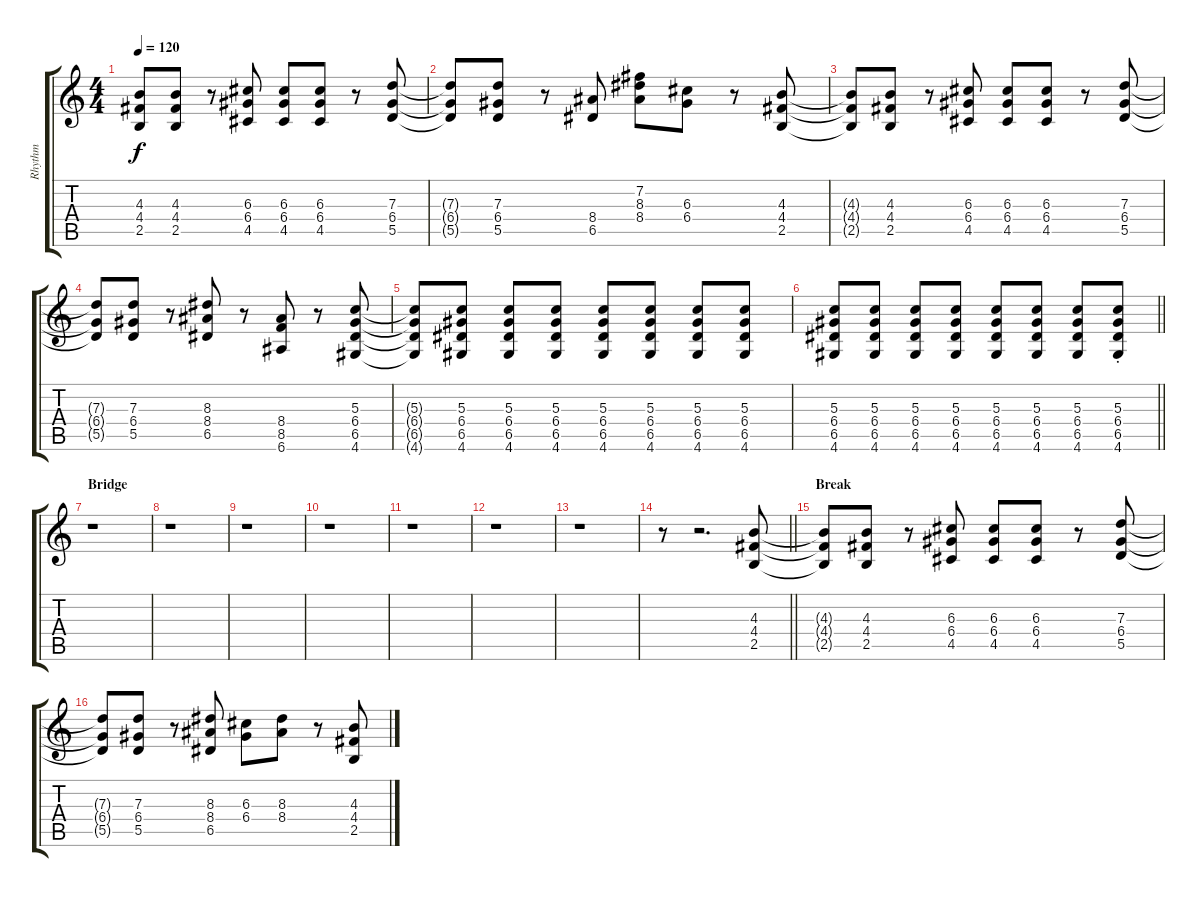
\track ("Rhythm" "Rhythm") {instrument overdrivenguitar}
\staff {score tabs}
\tuning (E4 B3 G3 D3 A2 E2) {hide}
\ts (4 4)
\tempo 120
\clef g2
\ks c
(4.3{t} 4.4{t} 2.5{t}).8{dy f} (4.3 4.4 2.5).8 r.8 (6.3 6.4 4.5).8 (6.3 6.4 4.5).8 (6.3 6.4 4.5).8 r.8 (7.3 6.4 5.5).8 |
(7.3{t} 6.4{t} 5.5{t}).8 (7.3 6.4 5.5).8 r.8 (8.4 6.5).8 (7.2 8.3 8.4).8 (6.3 6.4).8 r.8 (4.3 4.4 2.5).8 |
(4.3{t} 4.4{t} 2.5{t}).8 (4.3 4.4 2.5).8 r.8 (6.3 6.4 4.5).8 (6.3 6.4 4.5).8 (6.3 6.4 4.5).8 r.8 (7.3 6.4 5.5).8 |
(7.3{t} 6.4{t} 5.5{t}).8 (7.3 6.4 5.5).8 r.8 (8.3 8.4 6.5).8 r.8 (8.4 8.5 6.6).8 r.8 (5.3 6.4 6.5 4.6).8 |
(5.3{t} 6.4{t} 6.5{t} 4.6{t}).8 (5.3 6.4 6.5 4.6).8 (5.3 6.4 6.5 4.6).8 (5.3 6.4 6.5 4.6).8 (5.3 6.4 6.5 4.6).8 (5.3 6.4 6.5 4.6).8 (5.3 6.4 6.5 4.6).8 (5.3 6.4 6.5 4.6).8 |
\barLineRight lightlight
(5.3 6.4 6.5 4.6).8 (5.3 6.4 6.5 4.6).8 (5.3 6.4 6.5 4.6).8 (5.3 6.4 6.5 4.6).8 (5.3 6.4 6.5 4.6).8 (5.3 6.4 6.5 4.6).8 (5.3 6.4 6.5 4.6).8 (5.3{st} 6.4{st} 6.5{st} 4.6{st}).8 |
\section ("" "Bridge")
r.1 |
r.1 |
r.1 |
r.1 |
r.1 |
r.1 |
r.1 |
\barLineRight lightlight
r.8 r.2{d} (4.3 4.4 2.5).8 |
\section ("" "Break")
(4.3{t} 4.4{t} 2.5{t}).8 (4.3 4.4 2.5).8 r.8 (6.3 6.4 4.5).8 (6.3 6.4 4.5).8 (6.3 6.4 4.5).8 r.8 (7.3 6.4 5.5).8 |
(7.3{t} 6.4{t} 5.5{t}).8 (7.3 6.4 5.5).8 r.8 (8.3 8.4 6.5).8 (6.3 6.4).8 (8.3 8.4).8 r.8 (4.3 4.4 2.5).8
